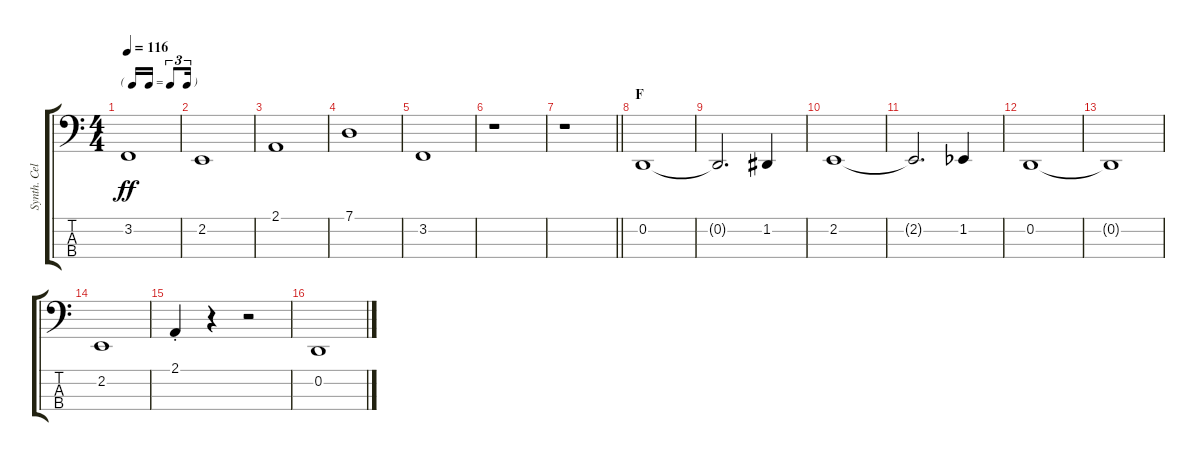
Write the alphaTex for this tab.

\track ("Synth. Cello" "Synth. Cel") {instrument cello}
\staff {score tabs}
\tuning (G2 D2 A1 E1) {hide}
\ts (4 4)
\tf triplet16th
\tempo 116
\clef f4
\ks c
3.2.1{dy ff} |
2.2.1 |
2.1.1 |
7.1.1 |
3.2.1 |
r.1 |
\barLineRight lightlight
r.1 |
\section ("" "F")
0.2.1 |
0.2{t}.2{d} 1.2.4 |
2.2.1 |
2.2{t}.2{d} 1.2{acc b}.4 |
0.2.1 |
0.2{t}.1 |
2.2.1 |
2.1{st}.4 r.4 r.2 |
0.2.1
